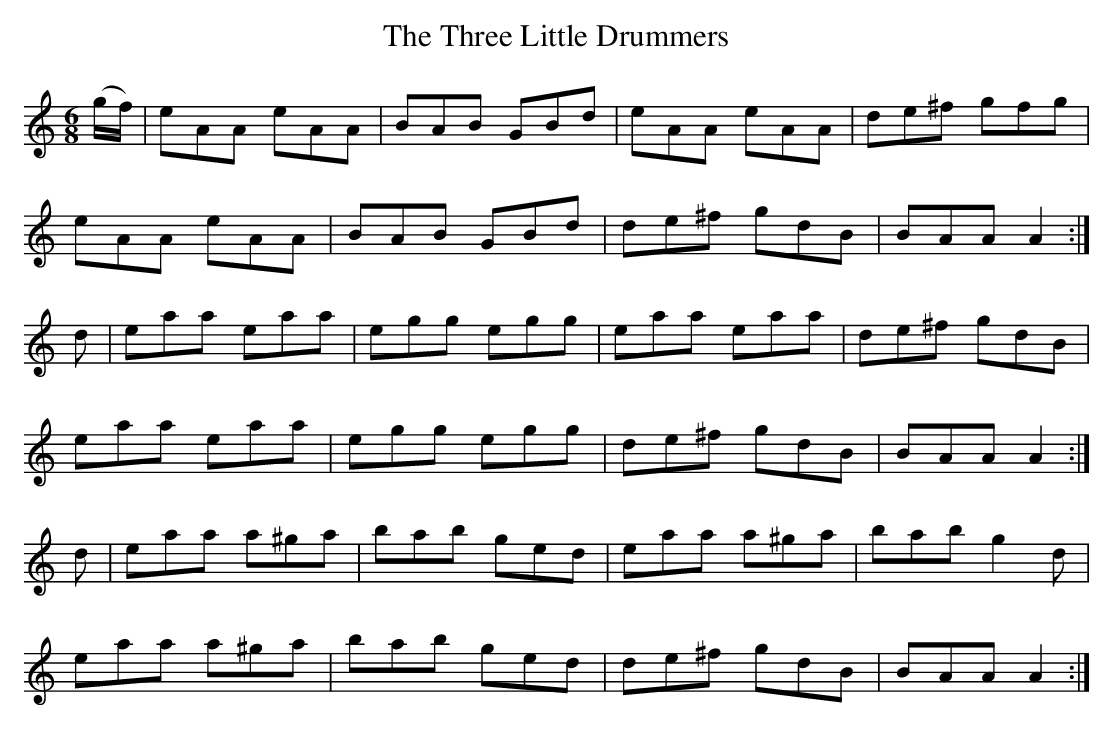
X:1
T: The Three Little Drummers
M: 6/8
L: 1/8
K: Am
(g/f/)|eAA eAA|BAB GBd|eAA eAA|de^f gfg|
eAA eAA|BAB GBd|de^f gdB|BAA A2:|
d|eaa eaa|egg egg|eaa eaa|de^f gdB|
eaa eaa|egg egg|de^f gdB|BAA A2:|
d|eaa a^ga|bab ged|eaa a^ga|bab g2d|
eaa a^ga|bab ged|de^f gdB|BAA A2:|
